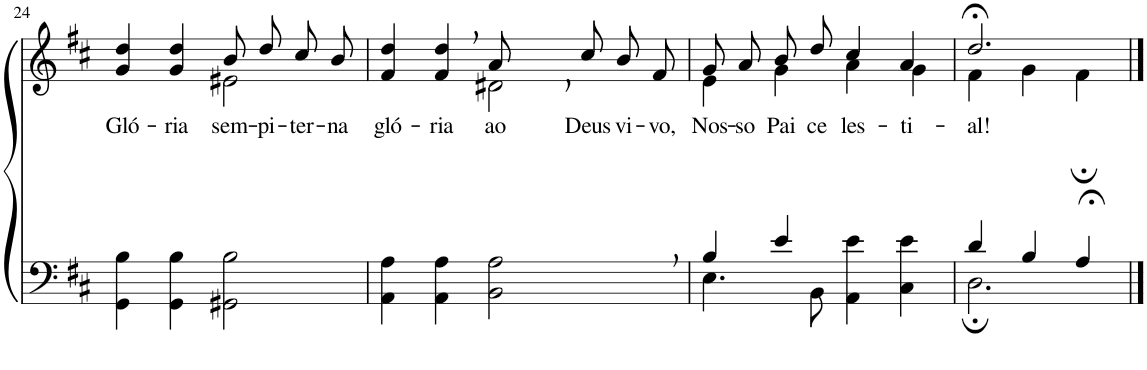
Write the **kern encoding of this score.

**kern	**kern	**text
*part2	*part1	*part1
*staff2	*staff1	*staff1
*I"Parte III e IV	*I"Parte I e II	*
!!LO:PB:g=z
*clefF4	*clefG2	*
*k[f#c#]	*k[f#c#]	*
*M4/4	*M4/4	*
=24	=24	=24
!	!	!LO:LY:b
*	*^	*
4GG\ 4B\	4g/ 4dd/	2ryy	Gló-
!	!	!	!LO:LY:b
4GG\ 4B\	4g/ 4dd/	.	ria
!	!	!	!LO:LY:b
2GG#X\ 2B\	8b/L	2e#X\	sem-
!	!	!	!LO:LY:b
.	8dd/J	.	-pi-
!	!	!	!LO:LY:b
.	8cc#/L	.	-ter-
!	!	!	!LO:LY:b
.	8b/J	.	-na
=25	=25	=25	=25
!	!	!	!LO:LY:b
4AA\ 4A\	4f#/ 4dd/	2ryy	gló-
!	!	!	!LO:LY:b
4AA\ 4A\	4f#/, 4dd/,	.	-ria-
!	!	!	!LO:LY:b
2BB\, 2A\,	8a,/L	2d#X\	-ao
!	!	!	!LO:LY:b
.	8cc#/J	.	Deus
!	!	!	!LO:LY:b
.	8b/L	.	vi-
!	!	!	!LO:LY:b
.	8f#/J	.	-vo,
=26	=26	=26	=26
*^	*	*	*
!	!	!	!	!LO:LY:b
4B/	4.E\	8g/L	4e\	Nos-
!	!	!	!	!LO:LY:b
.	.	8a/J	.	-so
!	!	!	!	!LO:LY:b
4e/	.	8b/L	4g\	Pai
!	!	!	!	!LO:LY:b
.	8BB\	8dd/J	.	ce-
!	!	!	!	!LO:LY:b
2ryy	4AA\ 4e\	4cc#/	4a\	-les-
!	!	!	!	!LO:LY:b
.	4C#\ 4e\	4a/	4g\	-ti-
=27	=27	=27	=27	=27
!	!	!	!	!LO:LY:b
4d/	2.D;\	2.dd;</	4f#\	-al!
4B/	.	.	4g\	.
4A;</	.	.	4f#;\	.
*v	*v	*	*	*
*	*v	*v	*
==	==	==
*-	*-	*-
